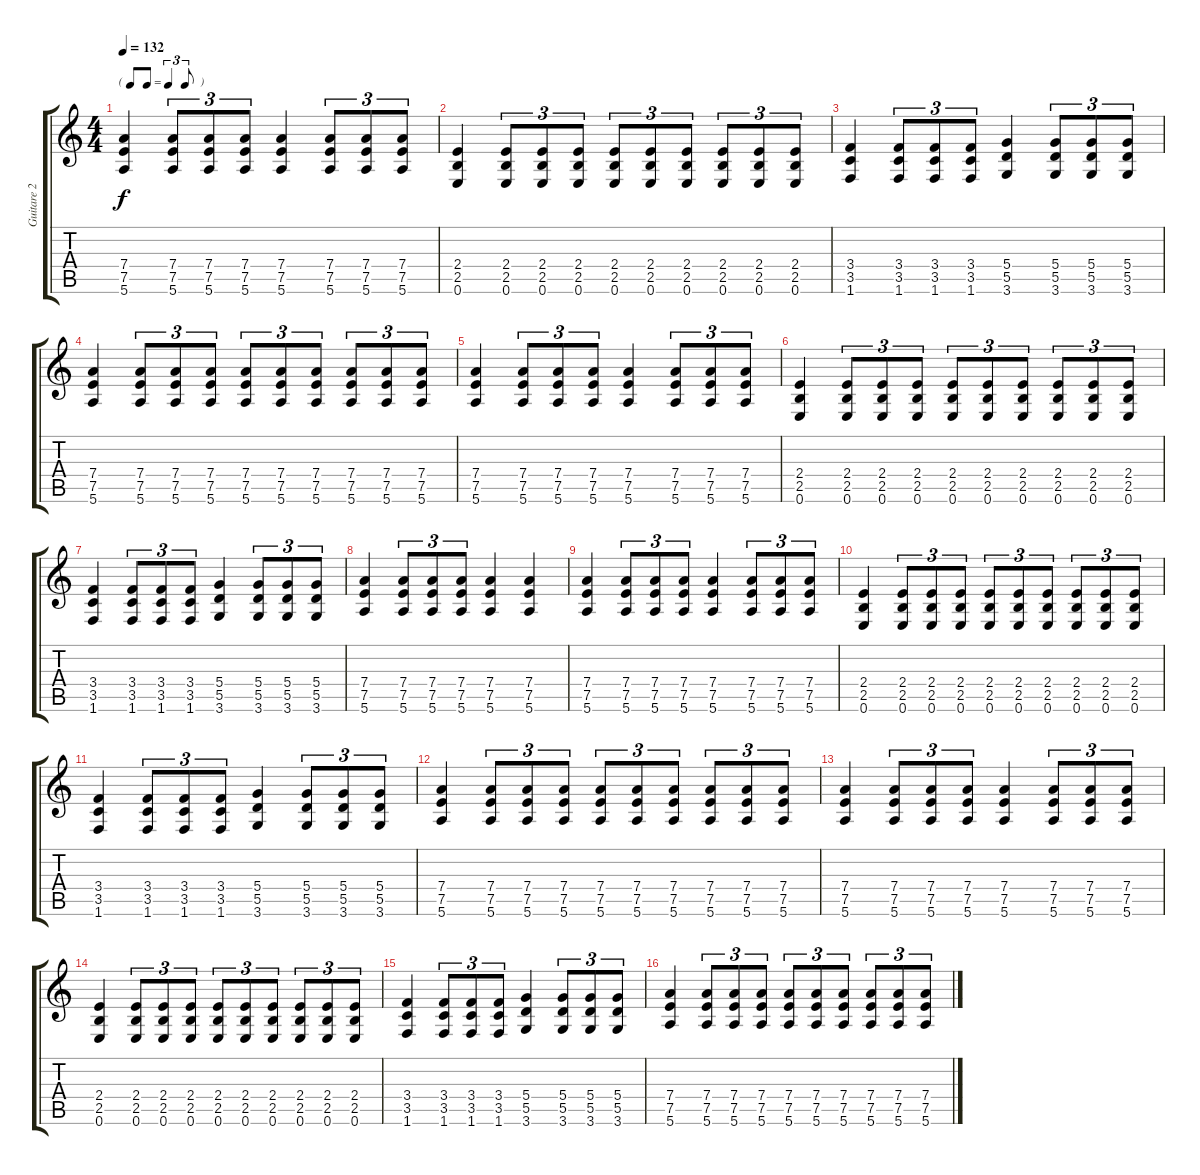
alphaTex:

\track ("Guitare 2" "Guitare 2") {instrument overdrivenguitar}
\staff {score tabs}
\tuning (E4 B3 G3 D3 A2 E2) {hide}
\ts (4 4)
\tf triplet8th
\tempo 132
\clef g2
\ks c
(7.4 7.5 5.6).4{dy f} (7.4 7.5 5.6).8{tu (3 2)} (7.4 7.5 5.6).8{tu (3 2)} (7.4 7.5 5.6).8{tu (3 2)} (7.4 7.5 5.6).4 (7.4 7.5 5.6).8{tu (3 2)} (7.4 7.5 5.6).8{tu (3 2)} (7.4 7.5 5.6).8{tu (3 2)} |
(2.4 2.5 0.6).4 (2.4 2.5 0.6).8{tu (3 2)} (2.4 2.5 0.6).8{tu (3 2)} (2.4 2.5 0.6).8{tu (3 2)} (2.4 2.5 0.6).8{tu (3 2)} (2.4 2.5 0.6).8{tu (3 2)} (2.4 2.5 0.6).8{tu (3 2)} (2.4 2.5 0.6).8{tu (3 2)} (2.4 2.5 0.6).8{tu (3 2)} (2.4 2.5 0.6).8{tu (3 2)} |
(3.4 3.5 1.6).4 (3.4 3.5 1.6).8{tu (3 2)} (3.4 3.5 1.6).8{tu (3 2)} (3.4 3.5 1.6).8{tu (3 2)} (5.4 5.5 3.6).4 (5.4 5.5 3.6).8{tu (3 2)} (5.4 5.5 3.6).8{tu (3 2)} (5.4 5.5 3.6).8{tu (3 2)} |
(7.4 7.5 5.6).4 (7.4 7.5 5.6).8{tu (3 2)} (7.4 7.5 5.6).8{tu (3 2)} (7.4 7.5 5.6).8{tu (3 2)} (7.4 7.5 5.6).8{tu (3 2)} (7.4 7.5 5.6).8{tu (3 2)} (7.4 7.5 5.6).8{tu (3 2)} (7.4 7.5 5.6).8{tu (3 2)} (7.4 7.5 5.6).8{tu (3 2)} (7.4 7.5 5.6).8{tu (3 2)} |
(7.4 7.5 5.6).4 (7.4 7.5 5.6).8{tu (3 2)} (7.4 7.5 5.6).8{tu (3 2)} (7.4 7.5 5.6).8{tu (3 2)} (7.4 7.5 5.6).4 (7.4 7.5 5.6).8{tu (3 2)} (7.4 7.5 5.6).8{tu (3 2)} (7.4 7.5 5.6).8{tu (3 2)} |
(2.4 2.5 0.6).4 (2.4 2.5 0.6).8{tu (3 2)} (2.4 2.5 0.6).8{tu (3 2)} (2.4 2.5 0.6).8{tu (3 2)} (2.4 2.5 0.6).8{tu (3 2)} (2.4 2.5 0.6).8{tu (3 2)} (2.4 2.5 0.6).8{tu (3 2)} (2.4 2.5 0.6).8{tu (3 2)} (2.4 2.5 0.6).8{tu (3 2)} (2.4 2.5 0.6).8{tu (3 2)} |
(3.4 3.5 1.6).4 (3.4 3.5 1.6).8{tu (3 2)} (3.4 3.5 1.6).8{tu (3 2)} (3.4 3.5 1.6).8{tu (3 2)} (5.4 5.5 3.6).4 (5.4 5.5 3.6).8{tu (3 2)} (5.4 5.5 3.6).8{tu (3 2)} (5.4 5.5 3.6).8{tu (3 2)} |
(7.4 7.5 5.6).4 (7.4 7.5 5.6).8{tu (3 2)} (7.4 7.5 5.6).8{tu (3 2)} (7.4 7.5 5.6).8{tu (3 2)} (7.4 7.5 5.6).4 (7.4 7.5 5.6).4 |
(7.4 7.5 5.6).4 (7.4 7.5 5.6).8{tu (3 2)} (7.4 7.5 5.6).8{tu (3 2)} (7.4 7.5 5.6).8{tu (3 2)} (7.4 7.5 5.6).4 (7.4 7.5 5.6).8{tu (3 2)} (7.4 7.5 5.6).8{tu (3 2)} (7.4 7.5 5.6).8{tu (3 2)} |
(2.4 2.5 0.6).4 (2.4 2.5 0.6).8{tu (3 2)} (2.4 2.5 0.6).8{tu (3 2)} (2.4 2.5 0.6).8{tu (3 2)} (2.4 2.5 0.6).8{tu (3 2)} (2.4 2.5 0.6).8{tu (3 2)} (2.4 2.5 0.6).8{tu (3 2)} (2.4 2.5 0.6).8{tu (3 2)} (2.4 2.5 0.6).8{tu (3 2)} (2.4 2.5 0.6).8{tu (3 2)} |
(3.4 3.5 1.6).4 (3.4 3.5 1.6).8{tu (3 2)} (3.4 3.5 1.6).8{tu (3 2)} (3.4 3.5 1.6).8{tu (3 2)} (5.4 5.5 3.6).4 (5.4 5.5 3.6).8{tu (3 2)} (5.4 5.5 3.6).8{tu (3 2)} (5.4 5.5 3.6).8{tu (3 2)} |
(7.4 7.5 5.6).4 (7.4 7.5 5.6).8{tu (3 2)} (7.4 7.5 5.6).8{tu (3 2)} (7.4 7.5 5.6).8{tu (3 2)} (7.4 7.5 5.6).8{tu (3 2)} (7.4 7.5 5.6).8{tu (3 2)} (7.4 7.5 5.6).8{tu (3 2)} (7.4 7.5 5.6).8{tu (3 2)} (7.4 7.5 5.6).8{tu (3 2)} (7.4 7.5 5.6).8{tu (3 2)} |
(7.4 7.5 5.6).4 (7.4 7.5 5.6).8{tu (3 2)} (7.4 7.5 5.6).8{tu (3 2)} (7.4 7.5 5.6).8{tu (3 2)} (7.4 7.5 5.6).4 (7.4 7.5 5.6).8{tu (3 2)} (7.4 7.5 5.6).8{tu (3 2)} (7.4 7.5 5.6).8{tu (3 2)} |
(2.4 2.5 0.6).4 (2.4 2.5 0.6).8{tu (3 2)} (2.4 2.5 0.6).8{tu (3 2)} (2.4 2.5 0.6).8{tu (3 2)} (2.4 2.5 0.6).8{tu (3 2)} (2.4 2.5 0.6).8{tu (3 2)} (2.4 2.5 0.6).8{tu (3 2)} (2.4 2.5 0.6).8{tu (3 2)} (2.4 2.5 0.6).8{tu (3 2)} (2.4 2.5 0.6).8{tu (3 2)} |
(3.4 3.5 1.6).4 (3.4 3.5 1.6).8{tu (3 2)} (3.4 3.5 1.6).8{tu (3 2)} (3.4 3.5 1.6).8{tu (3 2)} (5.4 5.5 3.6).4 (5.4 5.5 3.6).8{tu (3 2)} (5.4 5.5 3.6).8{tu (3 2)} (5.4 5.5 3.6).8{tu (3 2)} |
(7.4 7.5 5.6).4 (7.4 7.5 5.6).8{tu (3 2)} (7.4 7.5 5.6).8{tu (3 2)} (7.4 7.5 5.6).8{tu (3 2)} (7.4 7.5 5.6).8{tu (3 2)} (7.4 7.5 5.6).8{tu (3 2)} (7.4 7.5 5.6).8{tu (3 2)} (7.4 7.5 5.6).8{tu (3 2)} (7.4 7.5 5.6).8{tu (3 2)} (7.4 7.5 5.6).8{tu (3 2)}
